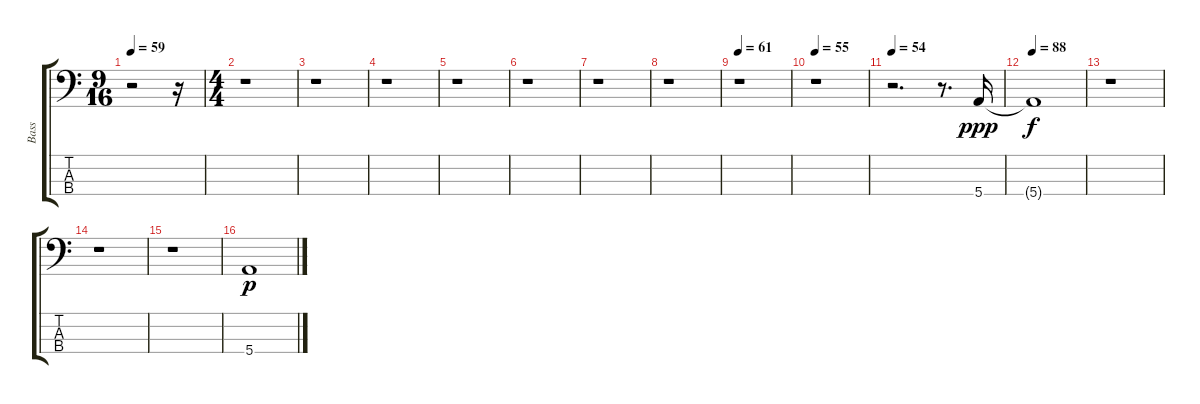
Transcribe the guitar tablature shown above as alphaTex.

\track ("Bass" "Bass") {instrument electricbassfinger}
\staff {score tabs}
\tuning (G2 D2 A1 E1) {hide}
\ts (9 16)
\tempo 59
\clef f4
\ks c
r.2{dy ppp instrument electricbassfinger} r.16 |
\ts (4 4)
r.1 |
r.1 |
r.1 |
r.1 |
r.1 |
r.1 |
r.1 |
\tempo 61
r.1 |
\tempo 55
r.1 |
\tempo 54
r.2{d} r.8{d} 5.4.16 |
\tempo 88
5.4{t}.1{dy f} |
r.1 |
r.1 |
r.1 |
5.4.1{dy p}
